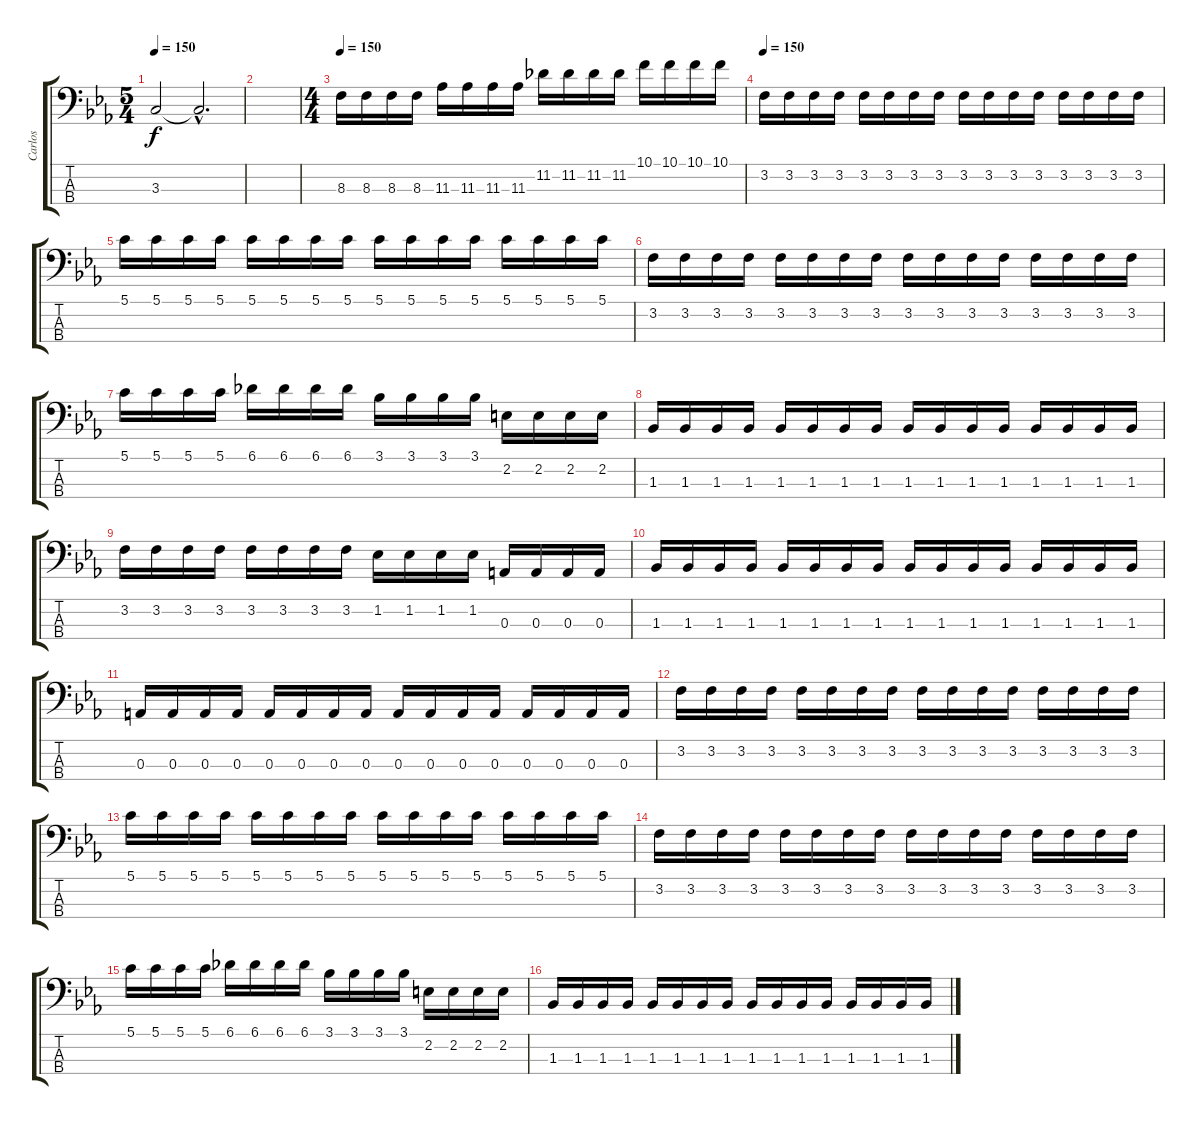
\track ("Carlos" "Carlos") {instrument electricbasspick}
\staff {score tabs}
\tuning (G2 D2 A1 E1) {hide}
\ts (5 4)
\tempo 150
\clef f4
\ks cminor
3.3.2{dy f} 3.3{hac t}.2{d} |
|
\ts (4 4)
\tempo 150
8.3.16{volume 9 balance 3 instrument electricbasspick} 8.3.16 8.3.16 8.3.16 11.3.16 11.3.16 11.3.16 11.3.16 11.2.16 11.2.16 11.2.16 11.2.16 10.1.16 10.1.16 10.1.16 10.1.16 |
\tempo 150
3.2.16{volume 9} 3.2.16 3.2.16 3.2.16 3.2.16 3.2.16 3.2.16 3.2.16 3.2.16 3.2.16 3.2.16 3.2.16 3.2.16 3.2.16 3.2.16 3.2.16 |
5.1.16 5.1.16 5.1.16 5.1.16 5.1.16 5.1.16 5.1.16 5.1.16 5.1.16 5.1.16 5.1.16 5.1.16 5.1.16 5.1.16 5.1.16 5.1.16 |
3.2.16 3.2.16 3.2.16 3.2.16 3.2.16 3.2.16 3.2.16 3.2.16 3.2.16 3.2.16 3.2.16 3.2.16 3.2.16 3.2.16 3.2.16 3.2.16 |
5.1.16 5.1.16 5.1.16 5.1.16 6.1.16 6.1.16 6.1.16 6.1.16 3.1.16 3.1.16 3.1.16 3.1.16 2.2.16 2.2.16 2.2.16 2.2.16 |
1.3.16 1.3.16 1.3.16 1.3.16 1.3.16 1.3.16 1.3.16 1.3.16 1.3.16 1.3.16 1.3.16 1.3.16 1.3.16 1.3.16 1.3.16 1.3.16 |
3.2.16 3.2.16 3.2.16 3.2.16 3.2.16 3.2.16 3.2.16 3.2.16 1.2.16 1.2.16 1.2.16 1.2.16 0.3.16 0.3.16 0.3.16 0.3.16 |
1.3.16 1.3.16 1.3.16 1.3.16 1.3.16 1.3.16 1.3.16 1.3.16 1.3.16 1.3.16 1.3.16 1.3.16 1.3.16 1.3.16 1.3.16 1.3.16 |
0.3.16 0.3.16 0.3.16 0.3.16 0.3.16 0.3.16 0.3.16 0.3.16 0.3.16 0.3.16 0.3.16 0.3.16 0.3.16 0.3.16 0.3.16 0.3.16 |
3.2.16 3.2.16 3.2.16 3.2.16 3.2.16 3.2.16 3.2.16 3.2.16 3.2.16 3.2.16 3.2.16 3.2.16 3.2.16 3.2.16 3.2.16 3.2.16 |
5.1.16 5.1.16 5.1.16 5.1.16 5.1.16 5.1.16 5.1.16 5.1.16 5.1.16 5.1.16 5.1.16 5.1.16 5.1.16 5.1.16 5.1.16 5.1.16 |
3.2.16 3.2.16 3.2.16 3.2.16 3.2.16 3.2.16 3.2.16 3.2.16 3.2.16 3.2.16 3.2.16 3.2.16 3.2.16 3.2.16 3.2.16 3.2.16 |
5.1.16 5.1.16 5.1.16 5.1.16 6.1.16 6.1.16 6.1.16 6.1.16 3.1.16 3.1.16 3.1.16 3.1.16 2.2.16 2.2.16 2.2.16 2.2.16 |
1.3.16 1.3.16 1.3.16 1.3.16 1.3.16 1.3.16 1.3.16 1.3.16 1.3.16 1.3.16 1.3.16 1.3.16 1.3.16 1.3.16 1.3.16 1.3.16
